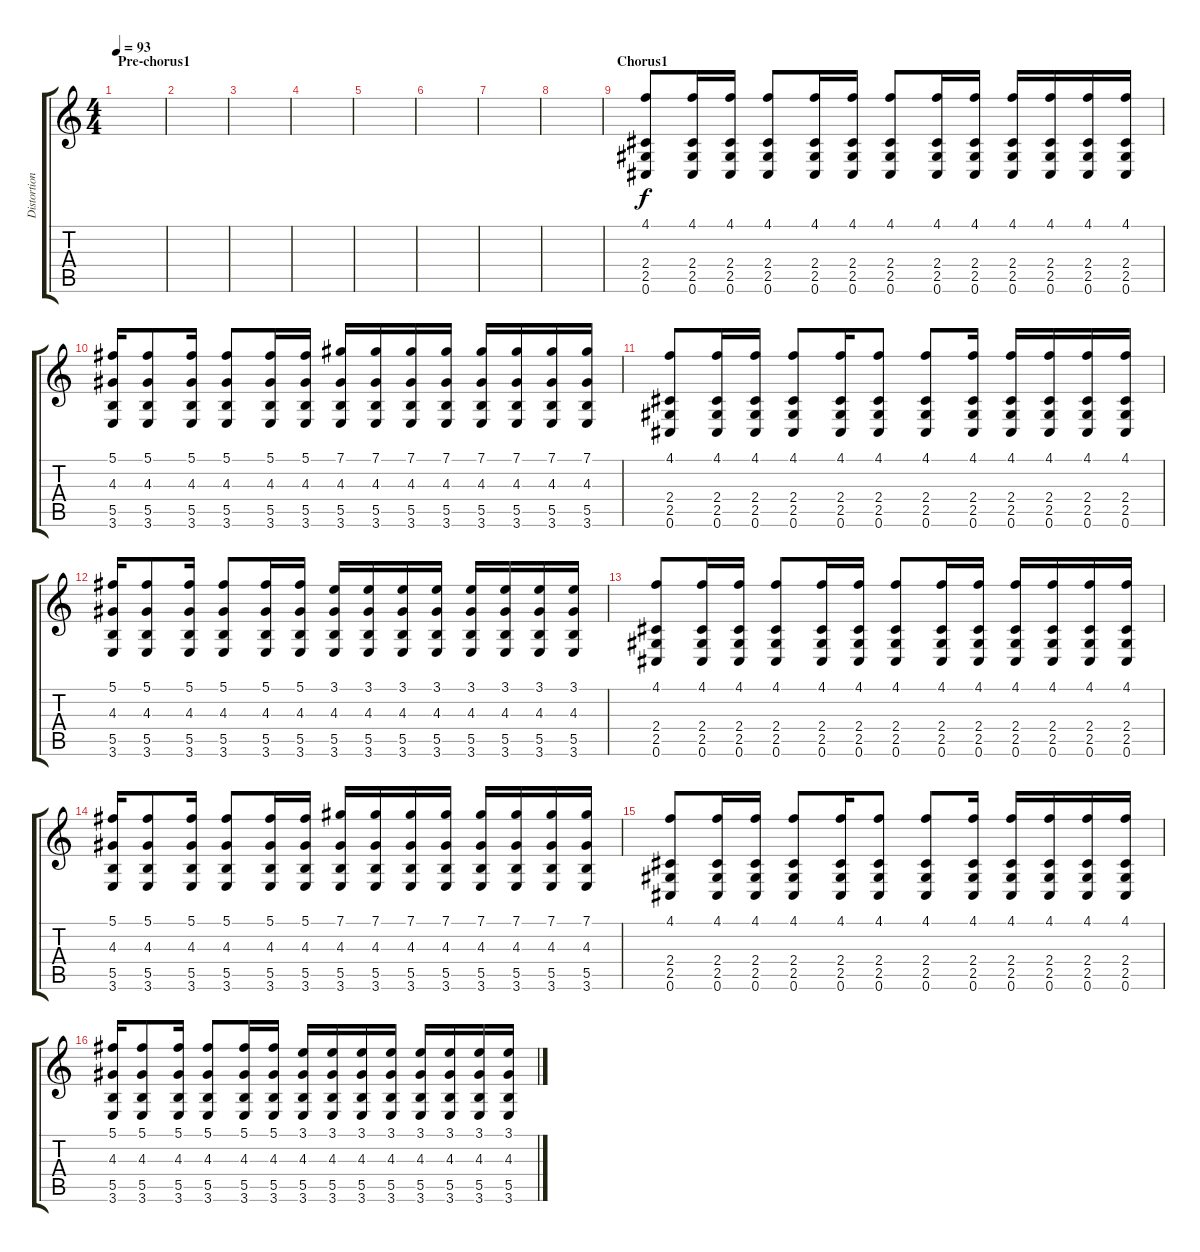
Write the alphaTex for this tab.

\track ("Distortion Guitar" "Distortion") {instrument distortionguitar}
\staff {score tabs}
\tuning (Db4 Ab3 E3 B2 Gb2 Db2) {hide}
\ts (4 4)
\section ("" "Pre-chorus1")
\tempo 93
\clef g2
\ks c
|
|
|
|
|
|
|
|
\section ("" "Chorus1")
(4.1 2.4 2.5 0.6).8 (4.1 2.4 2.5 0.6).16 (4.1 2.4 2.5 0.6).16 (4.1 2.4 2.5 0.6).8 (4.1 2.4 2.5 0.6).16 (4.1 2.4 2.5 0.6).16 (4.1 2.4 2.5 0.6).8 (4.1 2.4 2.5 0.6).16 (4.1 2.4 2.5 0.6).16 (4.1 2.4 2.5 0.6).16 (4.1 2.4 2.5 0.6).16 (4.1 2.4 2.5 0.6).16 (4.1 2.4 2.5 0.6).16 |
(5.1 4.3 5.5 3.6).16 (5.1 4.3 5.5 3.6).8 (5.1 4.3 5.5 3.6).16 (5.1 4.3 5.5 3.6).8 (5.1 4.3 5.5 3.6).16 (5.1 4.3 5.5 3.6).16 (7.1 4.3 5.5 3.6).16 (7.1 4.3 5.5 3.6).16 (7.1 4.3 5.5 3.6).16 (7.1 4.3 5.5 3.6).16 (7.1 4.3 5.5 3.6).16 (7.1 4.3 5.5 3.6).16 (7.1 4.3 5.5 3.6).16 (7.1 4.3 5.5 3.6).16 |
(4.1 2.4 2.5 0.6).8 (4.1 2.4 2.5 0.6).16 (4.1 2.4 2.5 0.6).16 (4.1 2.4 2.5 0.6).8 (4.1 2.4 2.5 0.6).16 (4.1 2.4 2.5 0.6).8 (4.1 2.4 2.5 0.6).8 (4.1 2.4 2.5 0.6).16 (4.1 2.4 2.5 0.6).16 (4.1 2.4 2.5 0.6).16 (4.1 2.4 2.5 0.6).16 (4.1 2.4 2.5 0.6).16 |
(5.1 4.3 5.5 3.6).16 (5.1 4.3 5.5 3.6).8 (5.1 4.3 5.5 3.6).16 (5.1 4.3 5.5 3.6).8 (5.1 4.3 5.5 3.6).16 (5.1 4.3 5.5 3.6).16 (3.1 4.3 5.5 3.6).16 (3.1 4.3 5.5 3.6).16 (3.1 4.3 5.5 3.6).16 (3.1 4.3 5.5 3.6).16 (3.1 4.3 5.5 3.6).16 (3.1 4.3 5.5 3.6).16 (3.1 4.3 5.5 3.6).16 (3.1 4.3 5.5 3.6).16 |
(4.1 2.4 2.5 0.6).8 (4.1 2.4 2.5 0.6).16 (4.1 2.4 2.5 0.6).16 (4.1 2.4 2.5 0.6).8 (4.1 2.4 2.5 0.6).16 (4.1 2.4 2.5 0.6).16 (4.1 2.4 2.5 0.6).8 (4.1 2.4 2.5 0.6).16 (4.1 2.4 2.5 0.6).16 (4.1 2.4 2.5 0.6).16 (4.1 2.4 2.5 0.6).16 (4.1 2.4 2.5 0.6).16 (4.1 2.4 2.5 0.6).16 |
(5.1 4.3 5.5 3.6).16 (5.1 4.3 5.5 3.6).8 (5.1 4.3 5.5 3.6).16 (5.1 4.3 5.5 3.6).8 (5.1 4.3 5.5 3.6).16 (5.1 4.3 5.5 3.6).16 (7.1 4.3 5.5 3.6).16 (7.1 4.3 5.5 3.6).16 (7.1 4.3 5.5 3.6).16 (7.1 4.3 5.5 3.6).16 (7.1 4.3 5.5 3.6).16 (7.1 4.3 5.5 3.6).16 (7.1 4.3 5.5 3.6).16 (7.1 4.3 5.5 3.6).16 |
(4.1 2.4 2.5 0.6).8 (4.1 2.4 2.5 0.6).16 (4.1 2.4 2.5 0.6).16 (4.1 2.4 2.5 0.6).8 (4.1 2.4 2.5 0.6).16 (4.1 2.4 2.5 0.6).8 (4.1 2.4 2.5 0.6).8 (4.1 2.4 2.5 0.6).16 (4.1 2.4 2.5 0.6).16 (4.1 2.4 2.5 0.6).16 (4.1 2.4 2.5 0.6).16 (4.1 2.4 2.5 0.6).16 |
(5.1 4.3 5.5 3.6).16 (5.1 4.3 5.5 3.6).8 (5.1 4.3 5.5 3.6).16 (5.1 4.3 5.5 3.6).8 (5.1 4.3 5.5 3.6).16 (5.1 4.3 5.5 3.6).16 (3.1 4.3 5.5 3.6).16 (3.1 4.3 5.5 3.6).16 (3.1 4.3 5.5 3.6).16 (3.1 4.3 5.5 3.6).16 (3.1 4.3 5.5 3.6).16 (3.1 4.3 5.5 3.6).16 (3.1 4.3 5.5 3.6).16 (3.1 4.3 5.5 3.6).16
